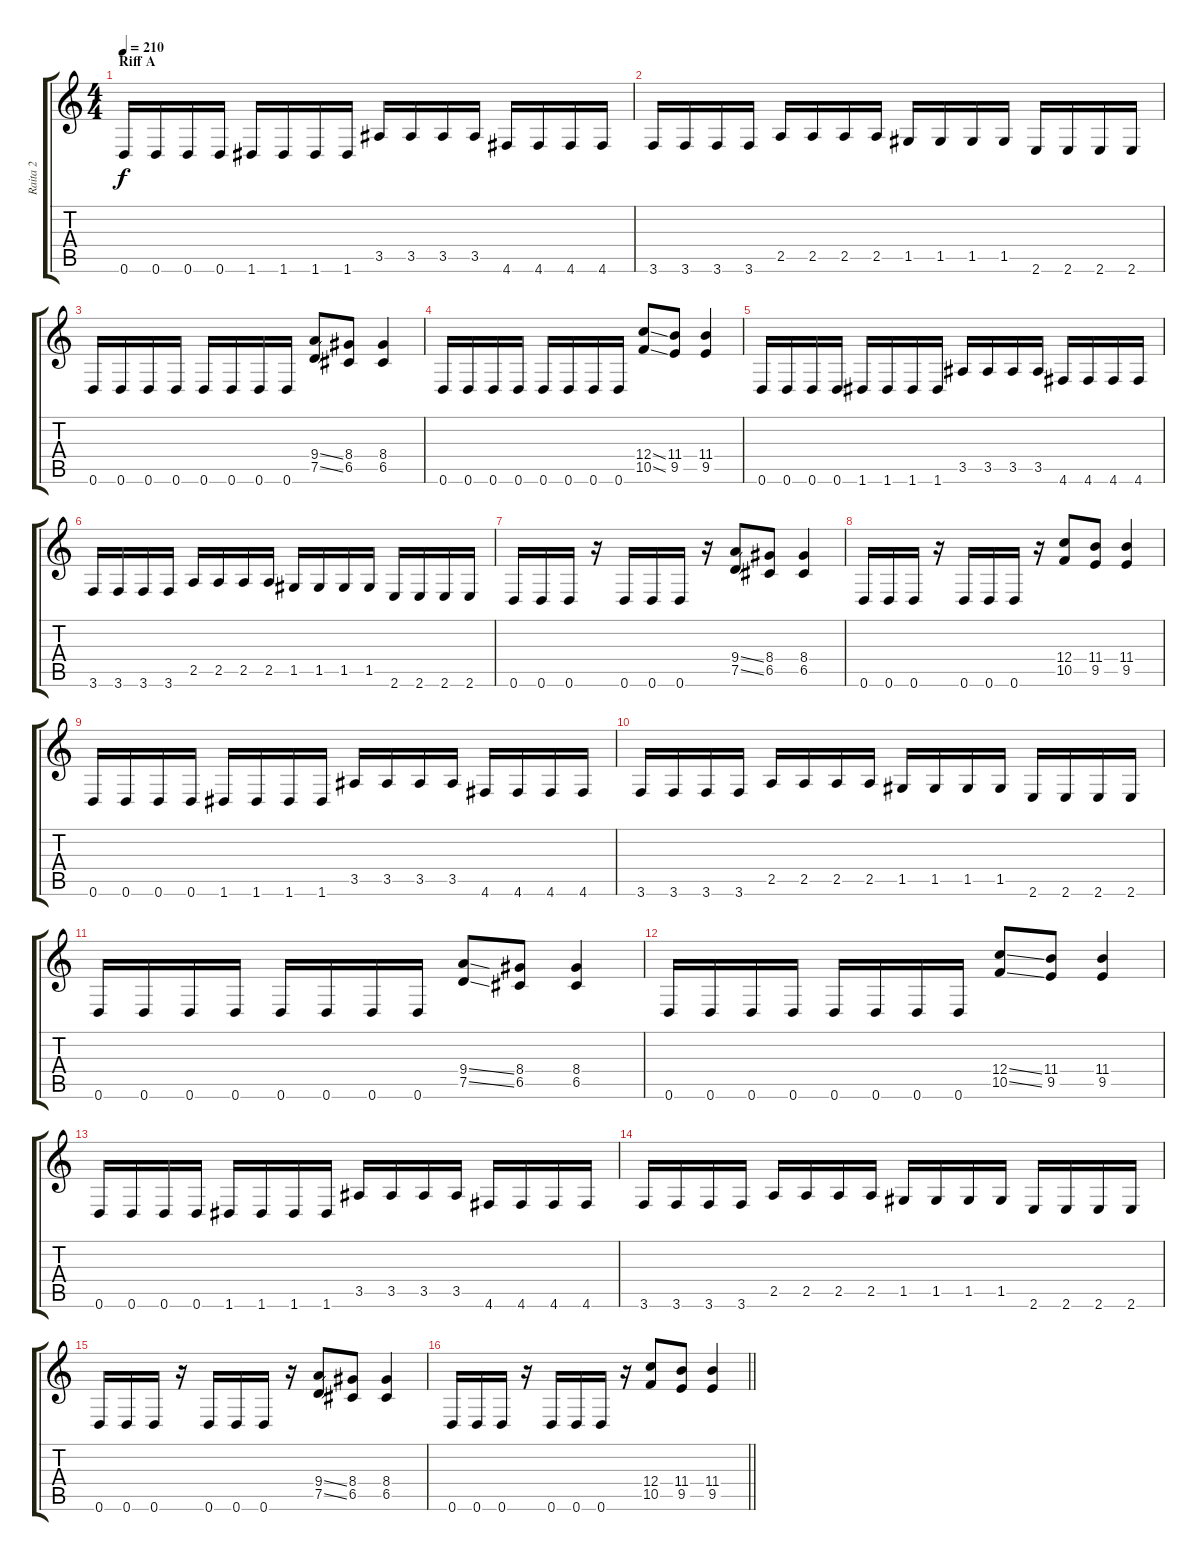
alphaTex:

\track ("Raita 2" "Raita 2") {instrument distortionguitar}
\staff {score tabs}
\tuning (D4 A3 F3 C3 G2 D2) {hide}
\ts (4 4)
\section ("" "Riff A")
\tempo 210
\clef g2
\ks c
0.6.16{dy f} 0.6.16 0.6.16 0.6.16 1.6.16 1.6.16 1.6.16 1.6.16 3.5.16 3.5.16 3.5.16 3.5.16 4.6.16 4.6.16 4.6.16 4.6.16 |
3.6.16 3.6.16 3.6.16 3.6.16 2.5.16 2.5.16 2.5.16 2.5.16 1.5.16 1.5.16 1.5.16 1.5.16 2.6.16 2.6.16 2.6.16 2.6.16 |
0.6.16 0.6.16 0.6.16 0.6.16 0.6.16 0.6.16 0.6.16 0.6.16 (9.4{ss} 7.5{ss}).8 (8.4 6.5).8 (8.4 6.5).4 |
0.6.16 0.6.16 0.6.16 0.6.16 0.6.16 0.6.16 0.6.16 0.6.16 (12.4{ss} 10.5{ss}).8 (11.4 9.5).8 (11.4 9.5).4 |
0.6.16 0.6.16 0.6.16 0.6.16 1.6.16 1.6.16 1.6.16 1.6.16 3.5.16 3.5.16 3.5.16 3.5.16 4.6.16 4.6.16 4.6.16 4.6.16 |
3.6.16 3.6.16 3.6.16 3.6.16 2.5.16 2.5.16 2.5.16 2.5.16 1.5.16 1.5.16 1.5.16 1.5.16 2.6.16 2.6.16 2.6.16 2.6.16 |
0.6.16 0.6.16 0.6.16 r.16 0.6.16 0.6.16 0.6.16 r.16 (9.4{ss} 7.5{ss}).8 (8.4 6.5).8 (8.4 6.5).4 |
0.6.16 0.6.16 0.6.16 r.16 0.6.16 0.6.16 0.6.16 r.16 (12.4 10.5).8 (11.4 9.5).8 (11.4 9.5).4 |
0.6.16 0.6.16 0.6.16 0.6.16 1.6.16 1.6.16 1.6.16 1.6.16 3.5.16 3.5.16 3.5.16 3.5.16 4.6.16 4.6.16 4.6.16 4.6.16 |
3.6.16 3.6.16 3.6.16 3.6.16 2.5.16 2.5.16 2.5.16 2.5.16 1.5.16 1.5.16 1.5.16 1.5.16 2.6.16 2.6.16 2.6.16 2.6.16 |
0.6.16 0.6.16 0.6.16 0.6.16 0.6.16 0.6.16 0.6.16 0.6.16 (9.4{ss} 7.5{ss}).8 (8.4 6.5).8 (8.4 6.5).4 |
0.6.16 0.6.16 0.6.16 0.6.16 0.6.16 0.6.16 0.6.16 0.6.16 (12.4{ss} 10.5{ss}).8 (11.4 9.5).8 (11.4 9.5).4 |
0.6.16 0.6.16 0.6.16 0.6.16 1.6.16 1.6.16 1.6.16 1.6.16 3.5.16 3.5.16 3.5.16 3.5.16 4.6.16 4.6.16 4.6.16 4.6.16 |
3.6.16 3.6.16 3.6.16 3.6.16 2.5.16 2.5.16 2.5.16 2.5.16 1.5.16 1.5.16 1.5.16 1.5.16 2.6.16 2.6.16 2.6.16 2.6.16 |
0.6.16 0.6.16 0.6.16 r.16 0.6.16 0.6.16 0.6.16 r.16 (9.4{ss} 7.5{ss}).8 (8.4 6.5).8 (8.4 6.5).4 |
\barLineRight lightlight
0.6.16 0.6.16 0.6.16 r.16 0.6.16 0.6.16 0.6.16 r.16 (12.4 10.5).8 (11.4 9.5).8 (11.4 9.5).4
